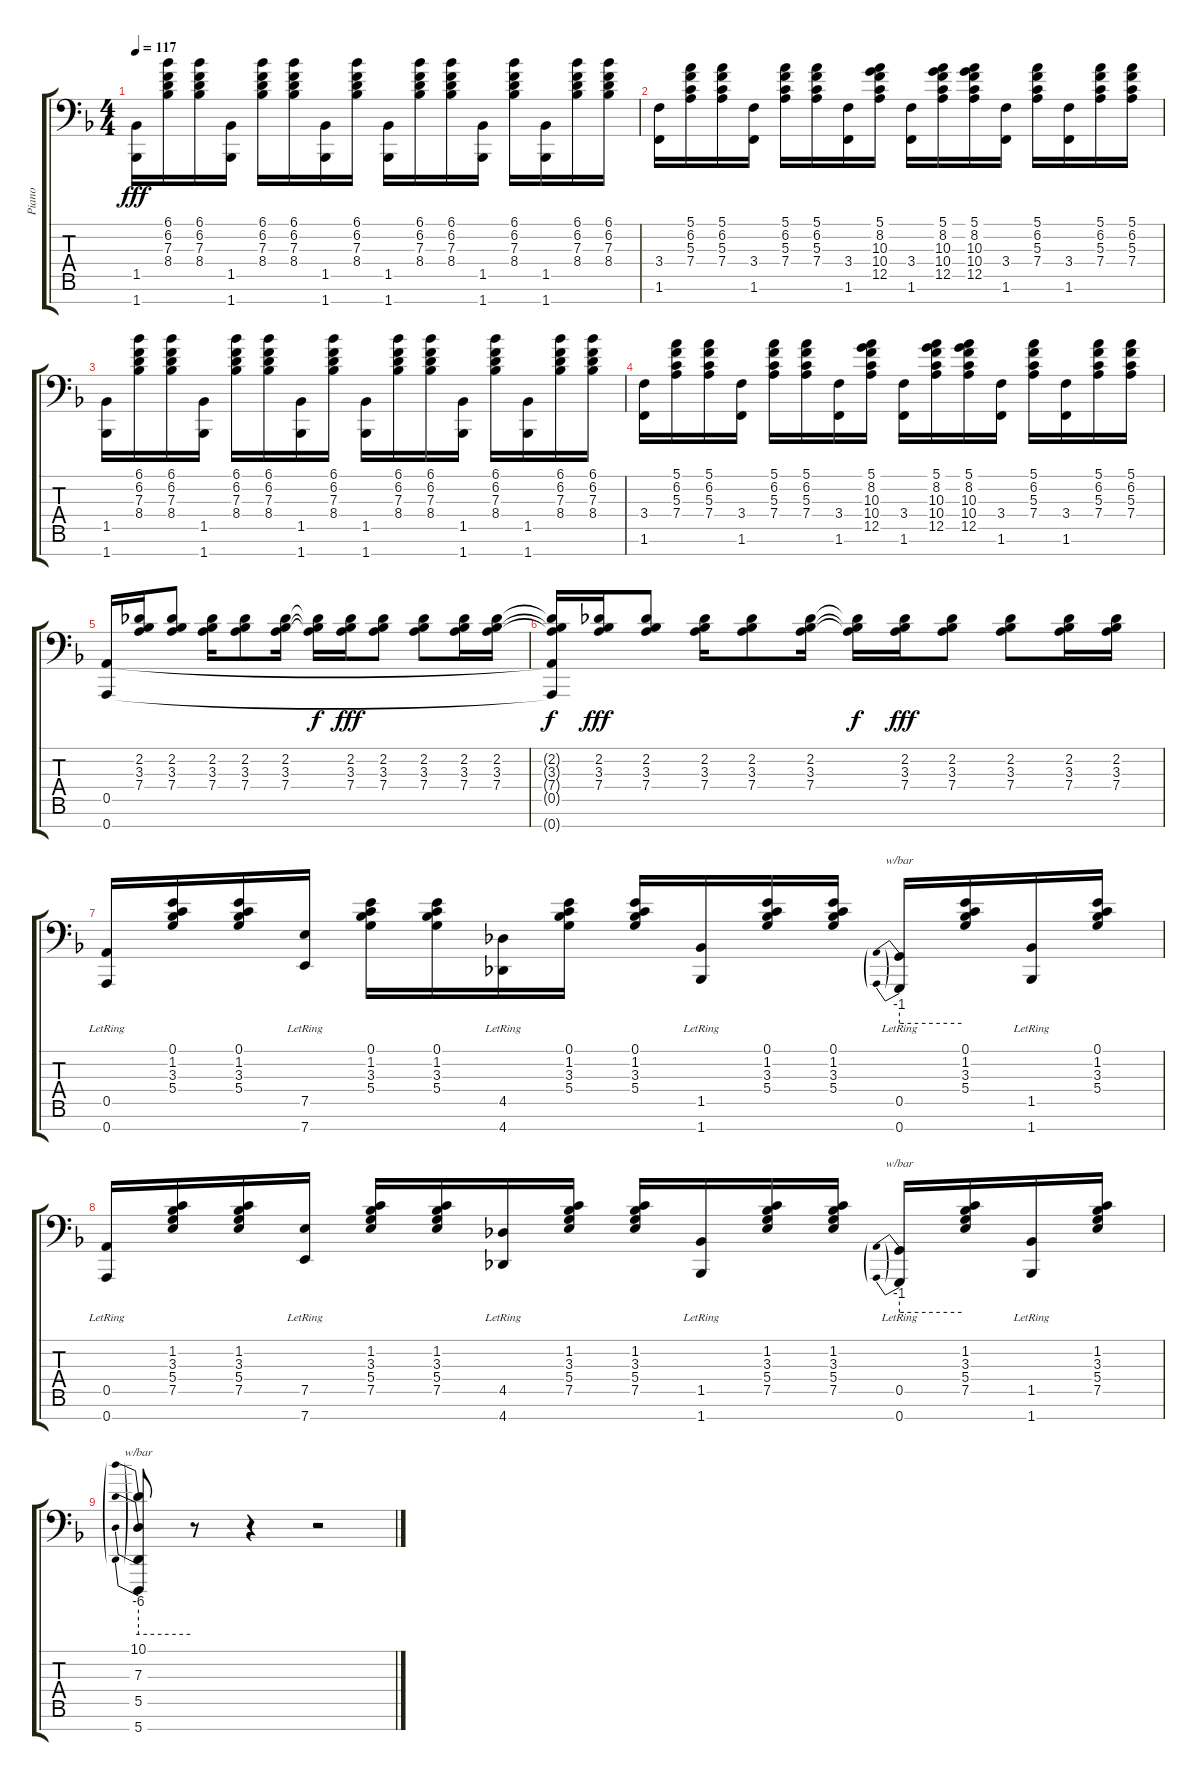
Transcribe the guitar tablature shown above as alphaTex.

\track ("Piano" "Piano") {instrument acousticgrandpiano}
\staff {score tabs}
\tuning (E4 B3 G3 D3 A2 E2 A1) {hide}
\ts (4 4)
\tempo 117
\clef f4
\ks f
(1.5 1.7).16{dy fff} (6.1 6.2 7.3 8.4).16 (6.1 6.2 7.3 8.4).16 (1.5 1.7).16 (6.1 6.2 7.3 8.4).16 (6.1 6.2 7.3 8.4).16 (1.5 1.7).16 (6.1 6.2 7.3 8.4).16 (1.5 1.7).16 (6.1 6.2 7.3 8.4).16 (6.1 6.2 7.3 8.4).16 (1.5 1.7).16 (6.1 6.2 7.3 8.4).16 (1.5 1.7).16 (6.1 6.2 7.3 8.4).16 (6.1 6.2 7.3 8.4).16 |
(3.4 1.6).16 (5.1 6.2 5.3 7.4).16 (5.1 6.2 5.3 7.4).16 (3.4 1.6).16 (5.1 6.2 5.3 7.4).16 (5.1 6.2 5.3 7.4).16 (3.4 1.6).16 (5.1 8.2 10.3 10.4 12.5).16 (3.4 1.6).16 (5.1 8.2 10.3 10.4 12.5).16 (5.1 8.2 10.3 10.4 12.5).16 (3.4 1.6).16 (5.1 6.2 5.3 7.4).16 (3.4 1.6).16 (5.1 6.2 5.3 7.4).16 (5.1 6.2 5.3 7.4).16 |
(1.5 1.7).16 (6.1 6.2 7.3 8.4).16 (6.1 6.2 7.3 8.4).16 (1.5 1.7).16 (6.1 6.2 7.3 8.4).16 (6.1 6.2 7.3 8.4).16 (1.5 1.7).16 (6.1 6.2 7.3 8.4).16 (1.5 1.7).16 (6.1 6.2 7.3 8.4).16 (6.1 6.2 7.3 8.4).16 (1.5 1.7).16 (6.1 6.2 7.3 8.4).16 (1.5 1.7).16 (6.1 6.2 7.3 8.4).16 (6.1 6.2 7.3 8.4).16 |
(3.4 1.6).16 (5.1 6.2 5.3 7.4).16 (5.1 6.2 5.3 7.4).16 (3.4 1.6).16 (5.1 6.2 5.3 7.4).16 (5.1 6.2 5.3 7.4).16 (3.4 1.6).16 (5.1 8.2 10.3 10.4 12.5).16 (3.4 1.6).16 (5.1 8.2 10.3 10.4 12.5).16 (5.1 8.2 10.3 10.4 12.5).16 (3.4 1.6).16 (5.1 6.2 5.3 7.4).16 (3.4 1.6).16 (5.1 6.2 5.3 7.4).16 (5.1 6.2 5.3 7.4).16 |
(0.5 0.7).16 (2.2 3.3 7.4).16 (2.2 3.3 7.4).8 (2.2 3.3 7.4).16 (2.2 3.3 7.4).8 (2.2 3.3 7.4).16 (2.2{t} 3.3{t} 7.4{t}).16{dy f} (2.2 3.3 7.4).16{dy fff} (2.2 3.3 7.4).8 (2.2 3.3 7.4).8 (2.2 3.3 7.4).16 (2.2 3.3 7.4).16 |
(2.2{t} 3.3{t} 7.4{t} 0.5{t} 0.7{t}).16{dy f} (2.2 3.3 7.4).16{dy fff} (2.2 3.3 7.4).8 (2.2 3.3 7.4).16 (2.2 3.3 7.4).8 (2.2 3.3 7.4).16 (2.2{t} 3.3{t} 7.4{t}).16{dy f} (2.2 3.3 7.4).16{dy fff} (2.2 3.3 7.4).8 (2.2 3.3 7.4).8 (2.2 3.3 7.4).16 (2.2 3.3 7.4).16 |
(0.5{lr} 0.7{lr}).16 (0.1 1.2 3.3 5.4).16 (0.1 1.2 3.3 5.4).16 (7.5{lr} 7.7{lr}).16 (0.1 1.2 3.3 5.4).16 (0.1 1.2 3.3 5.4).16 (4.5{lr} 4.7{lr}).16 (0.1 1.2 3.3 5.4).16 (0.1 1.2 3.3 5.4).16 (1.5{lr} 1.7{lr}).16 (0.1 1.2 3.3 5.4).16 (0.1 1.2 3.3 5.4).16 (0.5{lr} 0.7{lr}).16{tbe (predive default 0 -4 60 -4)} (0.1 1.2 3.3 5.4).16 (1.5{lr} 1.7{lr}).16 (0.1 1.2 3.3 5.4).16 |
(0.5{lr} 0.7{lr}).16 (1.2 3.3 5.4 7.5).16 (1.2 3.3 5.4 7.5).16 (7.5{lr} 7.7{lr}).16 (1.2 3.3 5.4 7.5).16 (1.2 3.3 5.4 7.5).16 (4.5{lr} 4.7{lr}).16 (1.2 3.3 5.4 7.5).16 (1.2 3.3 5.4 7.5).16 (1.5{lr} 1.7{lr}).16 (1.2 3.3 5.4 7.5).16 (1.2 3.3 5.4 7.5).16 (0.5{lr} 0.7{lr}).16{tbe (predive default 0 -4 60 -4)} (1.2 3.3 5.4 7.5).16 (1.5{lr} 1.7{lr}).16 (1.2 3.3 5.4 7.5).16 |
(10.1 7.3 5.5 5.7).8{tbe (predive default 0 -24 60 -24)} r.8 r.4 r.2
